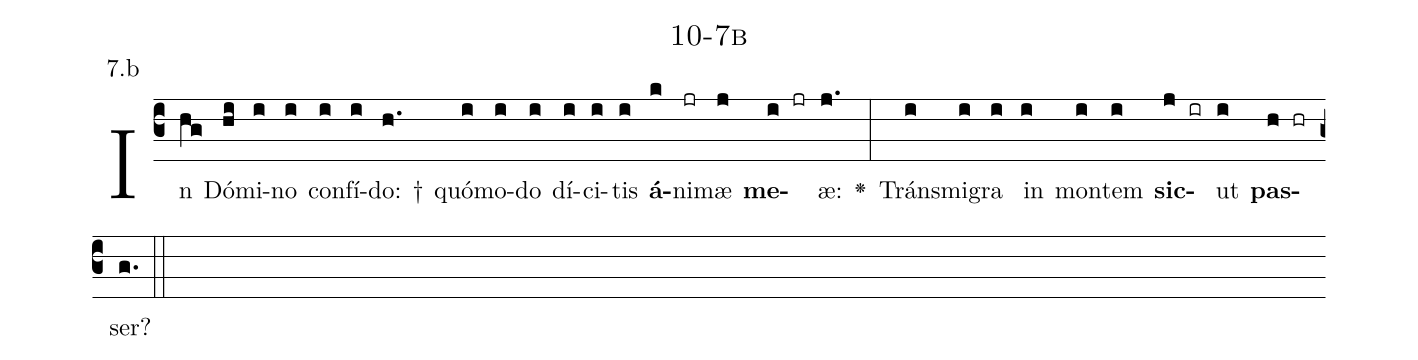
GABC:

name: 10-7b;
annotation: 7.b;
%%
(c3)In(hg) Dó(hi)mi(i)no(i) con(i)fí(i)do: †(h.) quó(i)mo(i)do(i) dí(i)ci(i)tis(i) <b>á</b>(k)ni(jr)mæ(j) <b>me</b>(i jr)æ:(j.) <v>\greheightstar</v>(:) Tráns(i)mi(i)gra(i) in(i) mon(i)tem(i) <b>sic</b>(j ir)ut(i) <b>pas</b>(h hr)ser?(g.) (::)


%E(i) u(i) o(j) u(i) a(h) e.(g.) (::)
